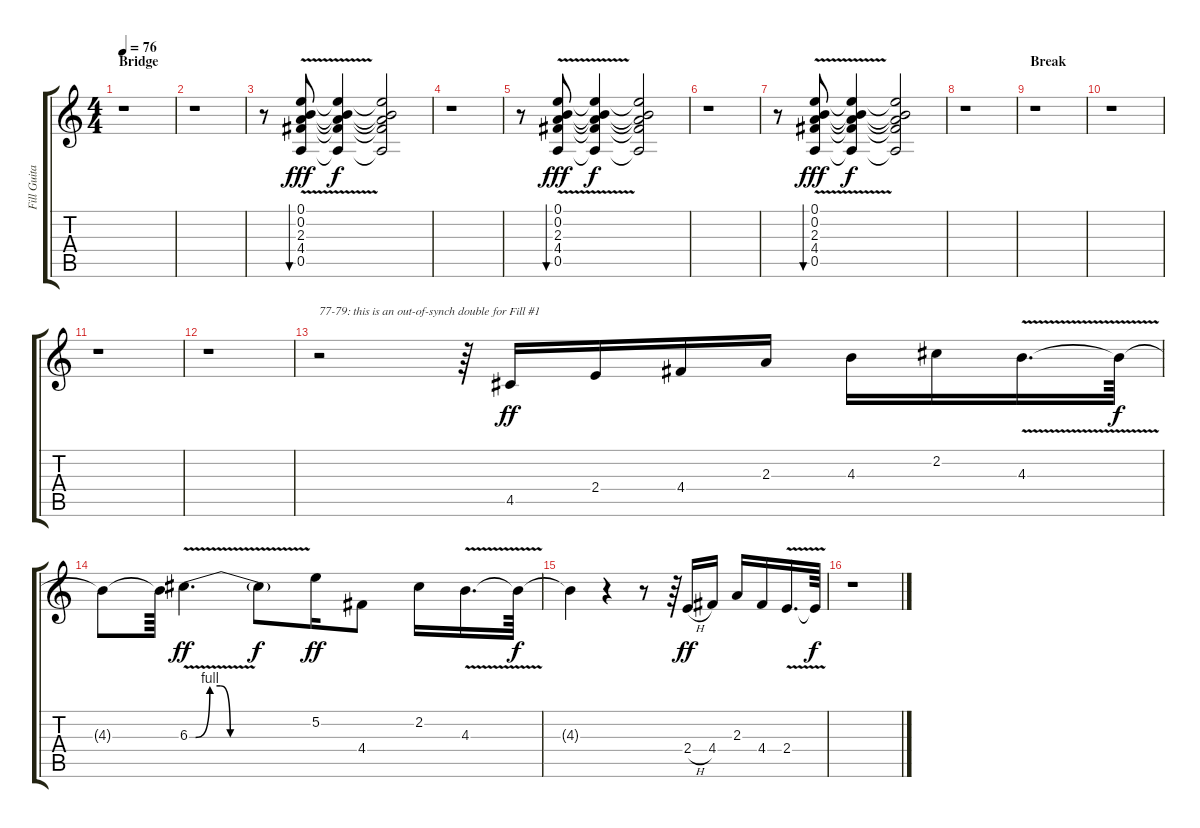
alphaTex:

\track ("Fill Guitar #4" "Fill Guita") {instrument acousticguitarsteel}
\staff {score tabs}
\tuning (E4 B3 G3 D3 A2 D2) {hide}
\ts (4 4)
\section ("" "Bridge")
\tempo 76
\clef g2
\ks c
r.1{dy fff} |
r.1 |
r.8 (0.1{v} 0.2{v} 2.3{v} 4.4{v} 0.5{v}).8{bu 240} (0.1{t} 0.2{t} 2.3{t} 4.4{t} 0.5{t}).4{dy f} (0.1{t} 0.2{t} 2.3{t} 4.4{t} 0.5{t}).2 |
r.1 |
r.8 (0.1{v} 0.2{v} 2.3{v} 4.4{v} 0.5{v}).8{bu 240 dy fff} (0.1{t} 0.2{t} 2.3{t} 4.4{t} 0.5{t}).4{dy f} (0.1{t} 0.2{t} 2.3{t} 4.4{t} 0.5{t}).2 |
r.1 |
r.8 (0.1{v} 0.2{v} 2.3{v} 4.4{v} 0.5{v}).8{bu 240 dy fff} (0.1{t} 0.2{t} 2.3{t} 4.4{t} 0.5{t}).4{dy f} (0.1{t} 0.2{t} 2.3{t} 4.4{t} 0.5{t}).2 |
r.1 |
\section ("" "Break")
r.1 |
r.1 |
r.1 |
r.1 |
r.2{txt "77-79: this is an out-of-synch double for Fill #1" balance 2} r.64 4.5.16{dy ff} 2.4.16 4.4.16 2.3.16 4.3.16 2.2.16 4.3{v}.16{d} 4.3{t}.64{dy f} |
4.3{t}.8 4.3{t}.64 6.3{be (custom 0 0 3 0 10 4 15 4 20 0 60 0) v}.4{d dy ff} 6.3{t}.8{dy f} 5.2.16{dy ff} 4.4.8 2.2.16 4.3{v}.16{d} 4.3{t}.64{dy f} |
4.3{t}.4 r.4 r.8 r.64 2.4{h}.16{dy ff} 4.4.16 2.3.16 4.4.16 2.4{v}.16{d} 2.4{t}.64{dy f} |
r.1
